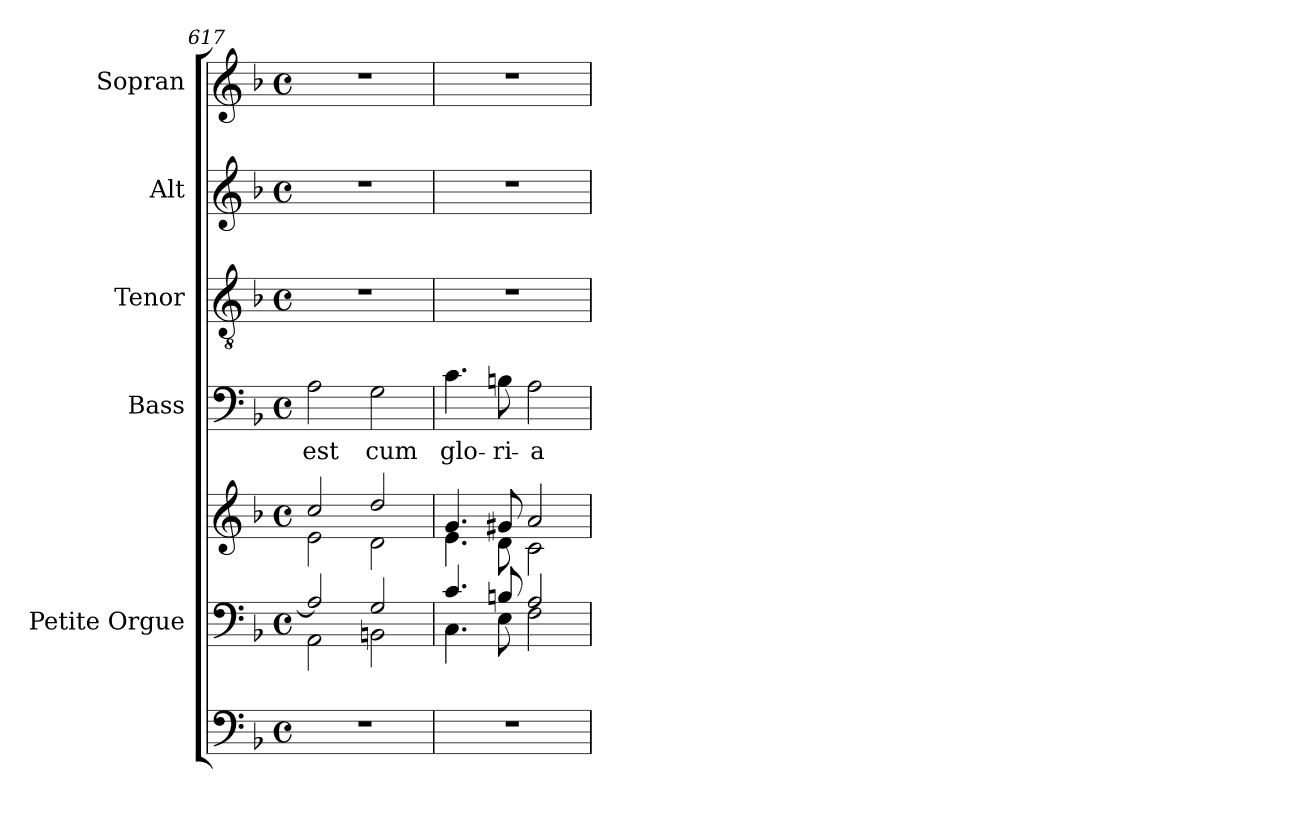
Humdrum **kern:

**kern	**kern	**kern	**kern	**text	**kern	**kern	**kern
*part6	*part5	*part5	*part4	*part4	*part3	*part2	*part1
*staff7	*staff6	*staff5	*staff4	*staff4	*staff3	*staff2	*staff1
*	*I"Petite Orgue	*	*I"Bass	*	*I"Tenor	*I"Alt	*I"Sopran
*	*I'Org. 1	*	*I'B.	*	*I'T.	*I'A.	*I'S.
*clefF4	*clefF4	*clefG2	*clefF4	*	*clefGv2	*clefG2	*clefG2
*k[b-]	*k[b-]	*k[b-]	*k[b-]	*	*k[b-]	*k[b-]	*k[b-]
*F:	*F:	*F:	*F:	*	*F:	*F:	*F:
*M4/4	*M4/4	*M4/4	*M4/4	*	*M4/4	*M4/4	*M4/4
*met(c)	*met(c)	*met(c)	*met(c)	*	*met(c)	*met(c)	*met(c)
=617	=617	=617	=617	=617	=617	=617	=617
*	*^	*^	*	*	*	*	*
!	!	!	!	!	!	!LO:LY:b	!	!	!
1r	2A/]	2AA\	2cc/	2e\	2A\	est	1r	1r	1r
!	!	!	!	!	!	!LO:LY:b	!	!	!
.	2G/	2BBn\	2dd/	2d\	2G\	cum	.	.	.
=618	=618	=618	=618	=618	=618	=618	=618	=618	=618
!	!	!	!	!	!	!LO:LY:b	!	!	!
1r	4.c/	4.C\	4.g/	4.e\	4.c\	glo-	1r	1r	1r
!	!	!	!	!	!	!LO:LY:b	!	!	!
.	8Bn/	8E\	8g#X/	8d\	8Bn\	-ri-	.	.	.
!	!	!	!	!	!	!LO:LY:b	!	!	!
.	2A/	2F\	2a/	2c\	2A\	-a	.	.	.
*	*v	*v	*	*	*	*	*	*	*
*	*	*v	*v	*	*	*	*	*
=	=	=	=	=	=	=	=
*-	*-	*-	*-	*-	*-	*-	*-
